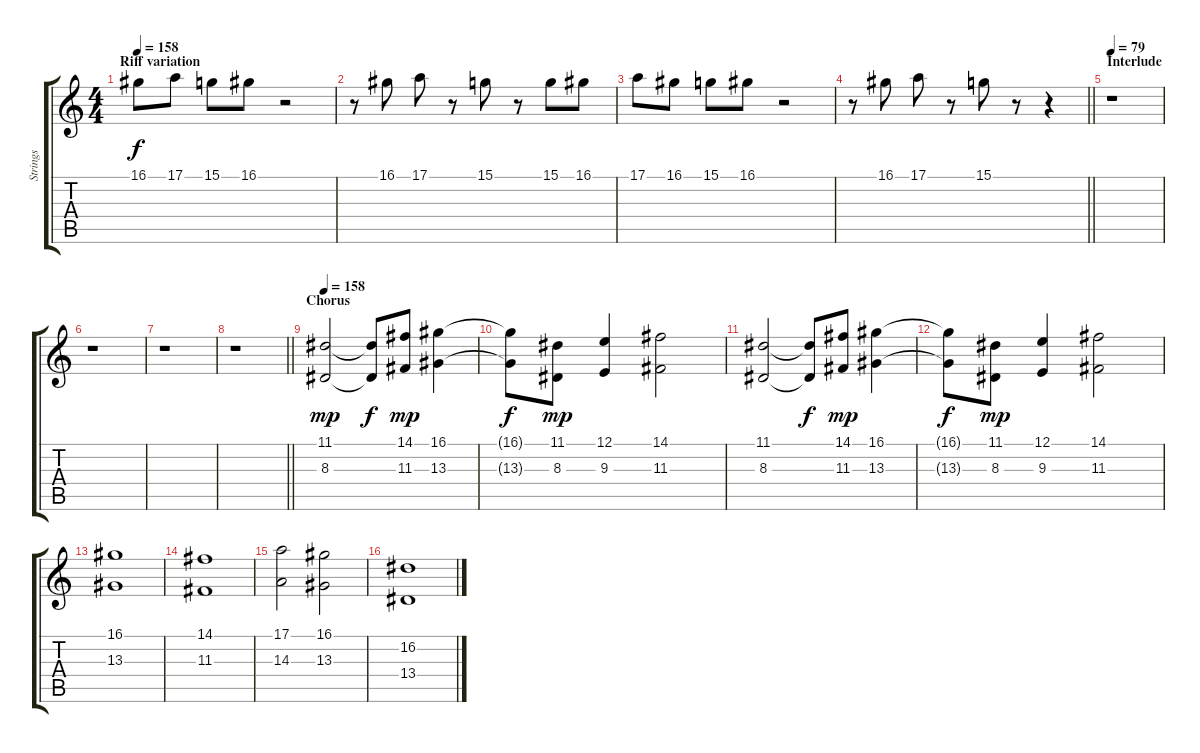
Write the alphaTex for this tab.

\track ("Strings" "Strings") {instrument stringensemble1}
\staff {score tabs}
\tuning (E4 B3 G3 D3 A2 E2) {hide}
\ts (4 4)
\section ("" "Riff variation")
\tempo 158
\clef g2
\ks c
16.1.8{dy f} 17.1.8 15.1.8 16.1.8 r.2 |
r.8 16.1.8 17.1.8 r.8 15.1.8 r.8 15.1.8 16.1.8 |
17.1.8 16.1.8 15.1.8 16.1.8 r.2 |
\barLineRight lightlight
r.8 16.1.8 17.1.8 r.8 15.1.8 r.8 r.4 |
\section ("" "Interlude")
\tempo 79
r.1 |
r.1 |
r.1 |
\barLineRight lightlight
r.1 |
\section ("" "Chorus")
\tempo 158
(11.1 8.3).2{dy mp volume 12} (11.1{t} 8.3{t}).8{dy f} (14.1 11.3).8{dy mp} (16.1 13.3).4 |
(16.1{t} 13.3{t}).8{dy f} (11.1 8.3).8{dy mp} (12.1 9.3).4 (14.1 11.3).2 |
(11.1 8.3).2 (11.1{t} 8.3{t}).8{dy f} (14.1 11.3).8{dy mp} (16.1 13.3).4 |
(16.1{t} 13.3{t}).8{dy f} (11.1 8.3).8{dy mp} (12.1 9.3).4 (14.1 11.3).2 |
(16.1 13.3).1 |
(14.1 11.3).1 |
(17.1 14.3).2 (16.1 13.3).2 |
(16.2 13.4).1
